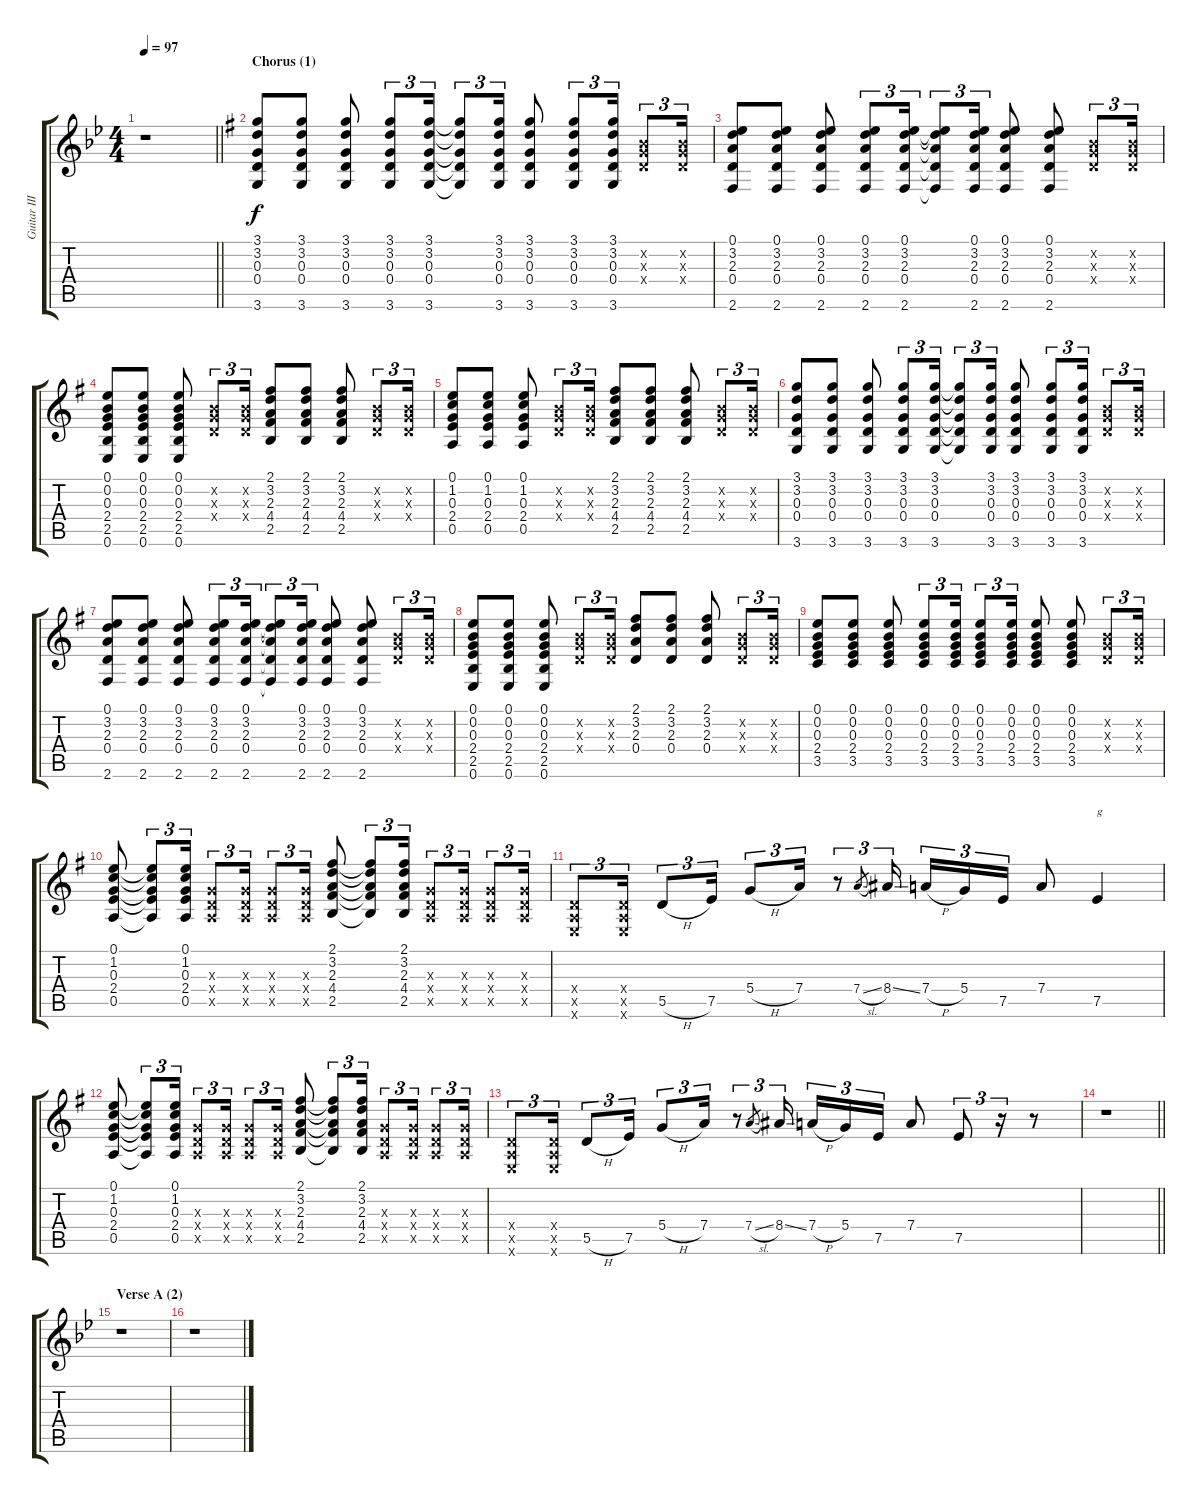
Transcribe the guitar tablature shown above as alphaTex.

\track ("Guitar III" "Guitar III") {instrument acousticguitarsteel}
\staff {score tabs}
\tuning (E4 B3 G3 D3 A2 E2) {hide}
\ts (4 4)
\tempo 97
\clef g2
\barLineRight lightlight
\ks bb
r.1{dy f} |
\section ("" "Chorus (1)")
\ks g
(3.1 3.2 0.3 0.4 3.6).8 (3.1 3.2 0.3 0.4 3.6).8 (3.1 3.2 0.3 0.4 3.6).8 (3.1 3.2 0.3 0.4 3.6).8{tu (3 2)} (3.1 3.2 0.3 0.4 3.6).16{tu (3 2)} (3.1{t} 3.2{t} 0.3{t} 0.4{t} 3.6{t}).8{tu (3 2)} (3.1 3.2 0.3 0.4 3.6).16{tu (3 2)} (3.1 3.2 0.3 0.4 3.6).8 (3.1 3.2 0.3 0.4 3.6).8{tu (3 2)} (3.1 3.2 0.3 0.4 3.6).16{tu (3 2)} (0.2{x} 0.3{x} 0.4{x}).8{tu (3 2)} (0.2{x} 0.3{x} 0.4{x}).16{tu (3 2)} |
(0.1 3.2 2.3 0.4 2.6).8 (0.1 3.2 2.3 0.4 2.6).8 (0.1 3.2 2.3 0.4 2.6).8 (0.1 3.2 2.3 0.4 2.6).8{tu (3 2)} (0.1 3.2 2.3 0.4 2.6).16{tu (3 2)} (0.1{t} 3.2{t} 2.3{t} 0.4{t} 2.6{t}).8{tu (3 2)} (0.1 3.2 2.3 0.4 2.6).16{tu (3 2)} (0.1 3.2 2.3 0.4 2.6).8 (0.1 3.2 2.3 0.4 2.6).8 (0.2{x} 0.3{x} 0.4{x}).8{tu (3 2)} (0.2{x} 0.3{x} 0.4{x}).16{tu (3 2)} |
(0.1 0.2 0.3 2.4 2.5 0.6).8 (0.1 0.2 0.3 2.4 2.5 0.6).8 (0.1 0.2 0.3 2.4 2.5 0.6).8 (0.2{x} 0.3{x} 0.4{x}).8{tu (3 2)} (0.2{x} 0.3{x} 0.4{x}).16{tu (3 2)} (2.1 3.2 2.3 4.4 2.5).8 (2.1 3.2 2.3 4.4 2.5).8 (2.1 3.2 2.3 4.4 2.5).8 (0.2{x} 0.3{x} 0.4{x}).8{tu (3 2)} (0.2{x} 0.3{x} 0.4{x}).16{tu (3 2)} |
(0.1 1.2 0.3 2.4 0.5).8 (0.1 1.2 0.3 2.4 0.5).8 (0.1 1.2 0.3 2.4 0.5).8 (0.2{x} 0.3{x} 0.4{x}).8{tu (3 2)} (0.2{x} 0.3{x} 0.4{x}).16{tu (3 2)} (2.1 3.2 2.3 4.4 2.5).8 (2.1 3.2 2.3 4.4 2.5).8 (2.1 3.2 2.3 4.4 2.5).8 (0.2{x} 0.3{x} 0.4{x}).8{tu (3 2)} (0.2{x} 0.3{x} 0.4{x}).16{tu (3 2)} |
(3.1 3.2 0.3 0.4 3.6).8 (3.1 3.2 0.3 0.4 3.6).8 (3.1 3.2 0.3 0.4 3.6).8 (3.1 3.2 0.3 0.4 3.6).8{tu (3 2)} (3.1 3.2 0.3 0.4 3.6).16{tu (3 2)} (3.1{t} 3.2{t} 0.3{t} 0.4{t} 3.6{t}).8{tu (3 2)} (3.1 3.2 0.3 0.4 3.6).16{tu (3 2)} (3.1 3.2 0.3 0.4 3.6).8 (3.1 3.2 0.3 0.4 3.6).8{tu (3 2)} (3.1 3.2 0.3 0.4 3.6).16{tu (3 2)} (0.2{x} 0.3{x} 0.4{x}).8{tu (3 2)} (0.2{x} 0.3{x} 0.4{x}).16{tu (3 2)} |
(0.1 3.2 2.3 0.4 2.6).8 (0.1 3.2 2.3 0.4 2.6).8 (0.1 3.2 2.3 0.4 2.6).8 (0.1 3.2 2.3 0.4 2.6).8{tu (3 2)} (0.1 3.2 2.3 0.4 2.6).16{tu (3 2)} (0.1{t} 3.2{t} 2.3{t} 0.4{t} 2.6{t}).8{tu (3 2)} (0.1 3.2 2.3 0.4 2.6).16{tu (3 2)} (0.1 3.2 2.3 0.4 2.6).8 (0.1 3.2 2.3 0.4 2.6).8 (0.2{x} 0.3{x} 0.4{x}).8{tu (3 2)} (0.2{x} 0.3{x} 0.4{x}).16{tu (3 2)} |
(0.1 0.2 0.3 2.4 2.5 0.6).8 (0.1 0.2 0.3 2.4 2.5 0.6).8 (0.1 0.2 0.3 2.4 2.5 0.6).8 (0.2{x} 0.3{x} 0.4{x}).8{tu (3 2)} (0.2{x} 0.3{x} 0.4{x}).16{tu (3 2)} (2.1 3.2 2.3 0.4).8 (2.1 3.2 2.3 0.4).8 (2.1 3.2 2.3 0.4).8 (0.2{x} 0.3{x} 0.4{x}).8{tu (3 2)} (0.2{x} 0.3{x} 0.4{x}).16{tu (3 2)} |
(0.1 0.2 0.3 2.4 3.5).8 (0.1 0.2 0.3 2.4 3.5).8 (0.1 0.2 0.3 2.4 3.5).8 (0.1 0.2 0.3 2.4 3.5).8{tu (3 2)} (0.1 0.2 0.3 2.4 3.5).16{tu (3 2)} (0.1 0.2 0.3 2.4 3.5).8{tu (3 2)} (0.1 0.2 0.3 2.4 3.5).16{tu (3 2)} (0.1 0.2 0.3 2.4 3.5).8 (0.1 0.2 0.3 2.4 3.5).8 (0.2{x} 0.3{x} 0.4{x}).8{tu (3 2)} (0.2{x} 0.3{x} 0.4{x}).16{tu (3 2)} |
(0.1 1.2 0.3 2.4 0.5).8 (0.1{t} 1.2{t} 0.3{t} 2.4{t} 0.5{t}).8{tu (3 2)} (0.1 1.2 0.3 2.4 0.5).16{tu (3 2)} (0.3{x} 0.4{x} 0.5{x}).8{tu (3 2)} (0.3{x} 0.4{x} 0.5{x}).16{tu (3 2)} (0.3{x} 0.4{x} 0.5{x}).8{tu (3 2)} (0.3{x} 0.4{x} 0.5{x}).16{tu (3 2)} (2.1 3.2 2.3 4.4 2.5).8 (2.1{t} 3.2{t} 2.3{t} 4.4{t} 2.5{t}).8{tu (3 2)} (2.1 3.2 2.3 4.4 2.5).16{tu (3 2)} (0.3{x} 0.4{x} 0.5{x}).8{tu (3 2)} (0.3{x} 0.4{x} 0.5{x}).16{tu (3 2)} (0.3{x} 0.4{x} 0.5{x}).8{tu (3 2)} (0.3{x} 0.4{x} 0.5{x}).16{tu (3 2)} |
(0.4{x} 0.5{x} 0.6{x}).8{tu (3 2)} (0.4{x} 0.5{x} 0.6{x}).16{tu (3 2)} 5.5{h}.8{tu (3 2)} 7.5.16{tu (3 2)} 5.4{h}.8{tu (3 2)} 7.4.16{tu (3 2)} r.8{tu (3 2)} 7.4{sl}.8{gr} 8.4{ss}.16{tu (3 2)} 7.4{h}.16{tu (3 2)} 5.4.16{tu (3 2)} 7.5.16{tu (3 2)} 7.4.8 7.5.4{txt "g"} |
(0.1 1.2 0.3 2.4 0.5).8 (0.1{t} 1.2{t} 0.3{t} 2.4{t} 0.5{t}).8{tu (3 2)} (0.1 1.2 0.3 2.4 0.5).16{tu (3 2)} (0.3{x} 0.4{x} 0.5{x}).8{tu (3 2)} (0.3{x} 0.4{x} 0.5{x}).16{tu (3 2)} (0.3{x} 0.4{x} 0.5{x}).8{tu (3 2)} (0.3{x} 0.4{x} 0.5{x}).16{tu (3 2)} (2.1 3.2 2.3 4.4 2.5).8 (2.1{t} 3.2{t} 2.3{t} 4.4{t} 2.5{t}).8{tu (3 2)} (2.1 3.2 2.3 4.4 2.5).16{tu (3 2)} (0.3{x} 0.4{x} 0.5{x}).8{tu (3 2)} (0.3{x} 0.4{x} 0.5{x}).16{tu (3 2)} (0.3{x} 0.4{x} 0.5{x}).8{tu (3 2)} (0.3{x} 0.4{x} 0.5{x}).16{tu (3 2)} |
(0.4{x} 0.5{x} 0.6{x}).8{tu (3 2)} (0.4{x} 0.5{x} 0.6{x}).16{tu (3 2)} 5.5{h}.8{tu (3 2)} 7.5.16{tu (3 2)} 5.4{h}.8{tu (3 2)} 7.4.16{tu (3 2)} r.8{tu (3 2)} 7.4{sl}.8{gr} 8.4{ss}.16{tu (3 2)} 7.4{h}.16{tu (3 2)} 5.4.16{tu (3 2)} 7.5.16{tu (3 2)} 7.4.8 7.5.8{tu (3 2)} r.16{tu (3 2)} r.8 |
\barLineRight lightlight
r.1 |
\section ("" "Verse A (2)")
\ks bb
r.1 |
r.1
